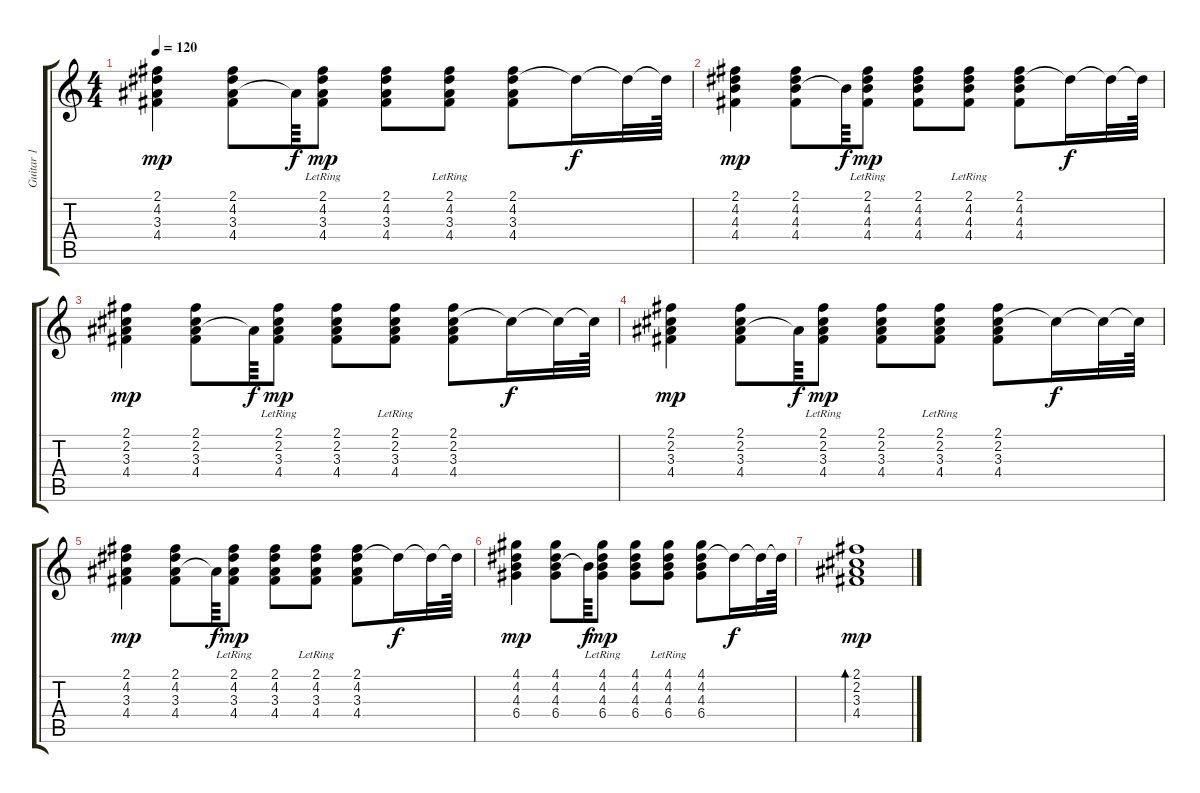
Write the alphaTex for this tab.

\track ("Guitar 1" "Guitar 1") {instrument acousticguitarsteel}
\staff {score tabs}
\tuning (E4 B3 G3 D3 A2 E2) {hide}
\ts (4 4)
\tempo 120
\clef g2
\ks c
(2.1 4.2 3.3 4.4).4{dy mp} (2.1 4.2 3.3 4.4).8 3.3{t}.64{dy f} (2.1{lr} 4.2 3.3 4.4).8{dy mp} (2.1 4.2 3.3 4.4).8 (2.1{lr} 4.2 3.3 4.4).8 (2.1 4.2 3.3 4.4).8 4.2{t}.16{dy f} 4.2{t}.32 4.2{t}.64 |
(2.1 4.2 4.3 4.4).4{dy mp} (2.1 4.2 4.3 4.4).8 4.3{t}.64{dy f} (2.1{lr} 4.2 4.3 4.4).8{dy mp} (2.1 4.2 4.3 4.4).8 (2.1{lr} 4.2 4.3 4.4).8 (2.1 4.2 4.3 4.4).8 4.2{t}.16{dy f} 4.2{t}.32 4.2{t}.64 |
(2.1 2.2 3.3 4.4).4{dy mp} (2.1 2.2 3.3 4.4).8 3.3{t}.64{dy f} (2.1{lr} 2.2 3.3 4.4).8{dy mp} (2.1 2.2 3.3 4.4).8 (2.1{lr} 2.2 3.3 4.4).8 (2.1 2.2 3.3 4.4).8 2.2{t}.16{dy f} 2.2{t}.32 2.2{t}.64 |
(2.1 2.2 3.3 4.4).4{dy mp} (2.1 2.2 3.3 4.4).8 3.3{t}.64{dy f} (2.1{lr} 2.2 3.3 4.4).8{dy mp} (2.1 2.2 3.3 4.4).8 (2.1{lr} 2.2 3.3 4.4).8 (2.1 2.2 3.3 4.4).8 2.2{t}.16{dy f} 2.2{t}.32 2.2{t}.64 |
(2.1 4.2 3.3 4.4).4{dy mp} (2.1 4.2 3.3 4.4).8 3.3{t}.64{dy f} (2.1{lr} 4.2 3.3 4.4).8{dy mp} (2.1 4.2 3.3 4.4).8 (2.1{lr} 4.2 3.3 4.4).8 (2.1 4.2 3.3 4.4).8 4.2{t}.16{dy f} 4.2{t}.32 4.2{t}.64 |
(4.1 4.2 4.3 6.4).4{dy mp} (4.1 4.2 4.3 6.4).8 4.3{t}.64{dy f} (4.1{lr} 4.2 4.3 6.4).8{dy mp} (4.1 4.2 4.3 6.4).8 (4.1{lr} 4.2 4.3 6.4).8 (4.1 4.2 4.3 6.4).8 4.2{t}.16{dy f} 4.2{t}.32 4.2{t}.64 |
(2.1 2.2 3.3 4.4).1{bd 120 dy mp}
